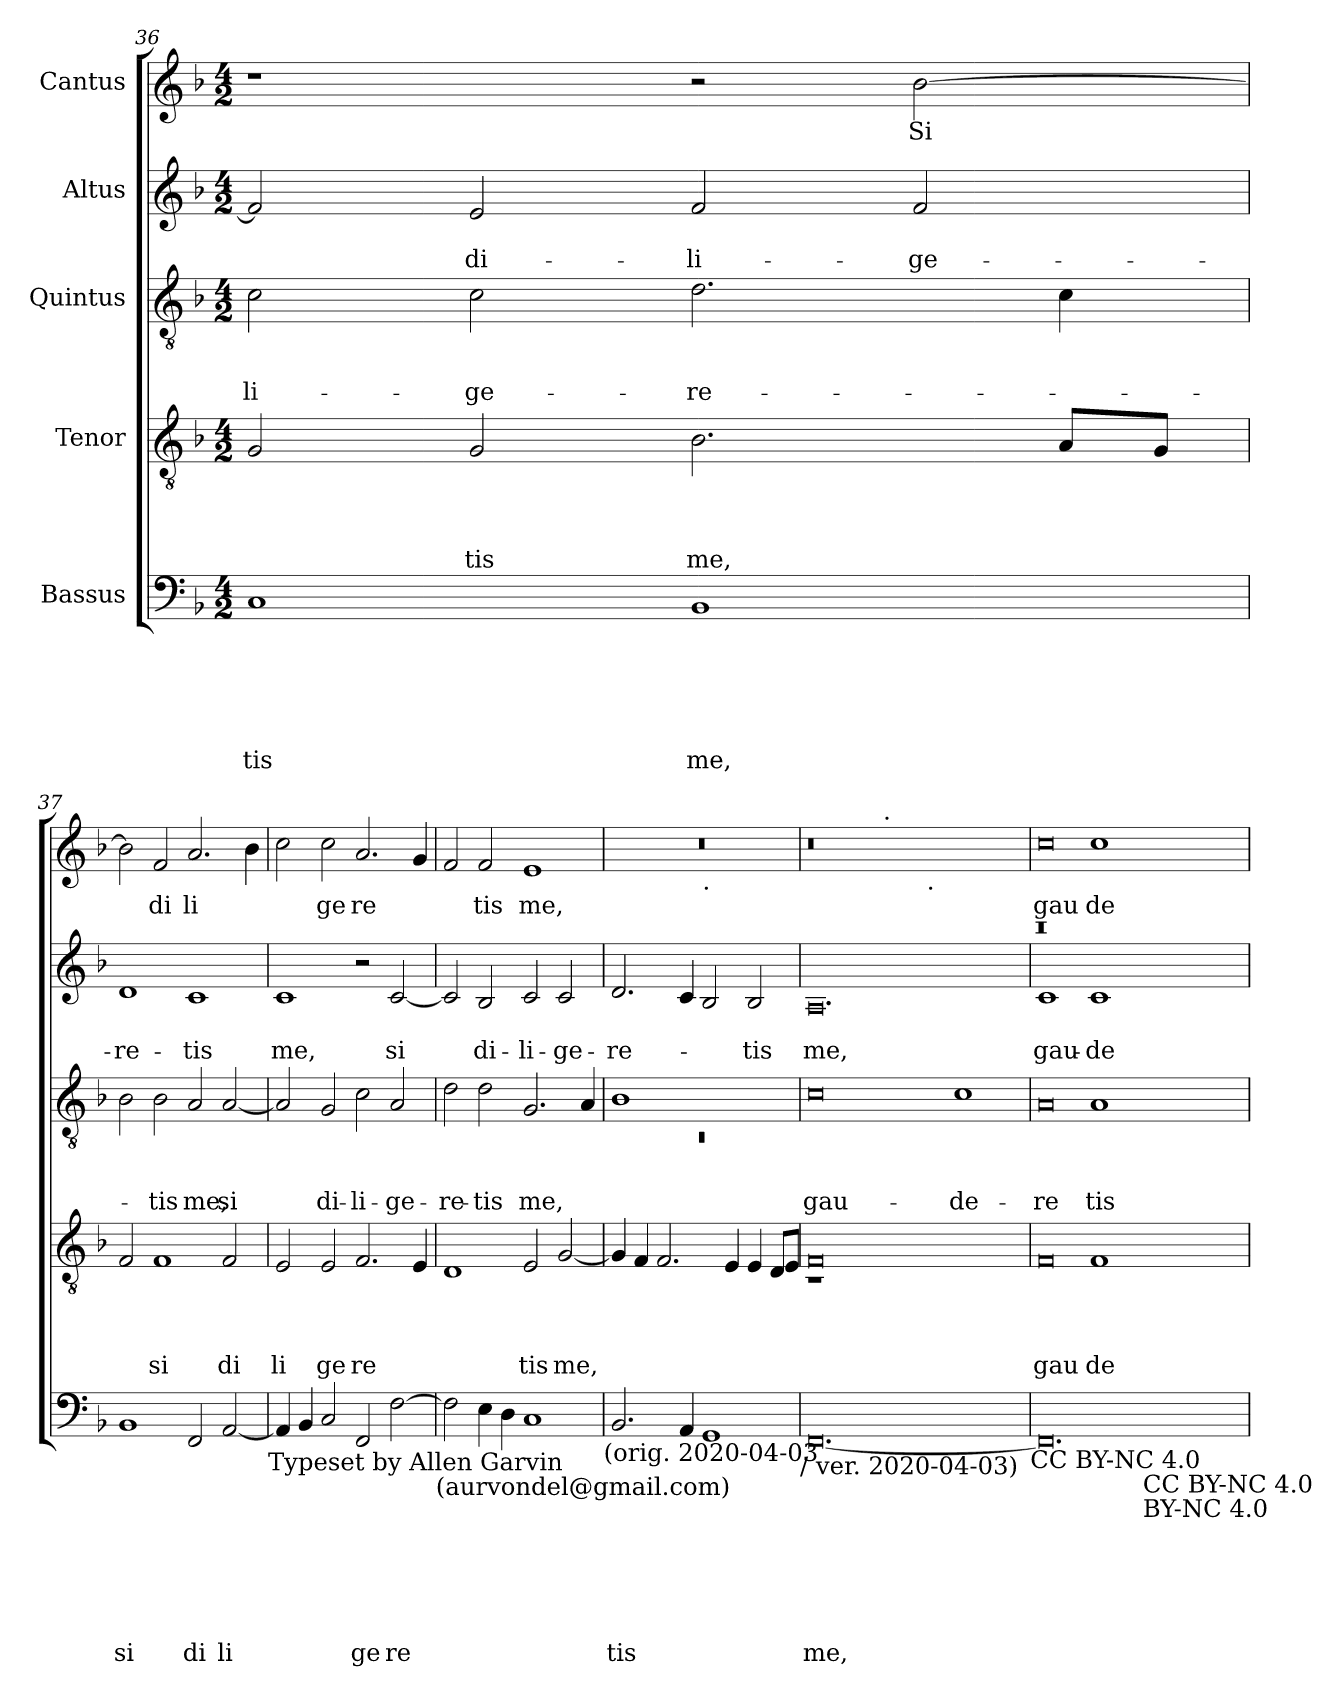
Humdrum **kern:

**kern	**text	**text	**text	**text	**text	**text	**kern	**text	**text	**text	**text	**kern	**text	**text	**text	**kern	**text	**text	**kern	**text
*part5	*part5	*part5	*part5	*part5	*part5	*part5	*part4	*part4	*part4	*part4	*part4	*part3	*part3	*part3	*part3	*part2	*part2	*part2	*part1	*part1
*staff5	*staff5	*staff5	*staff5	*staff5	*staff5	*staff5	*staff4	*staff4	*staff4	*staff4	*staff4	*staff3	*staff3	*staff3	*staff3	*staff2	*staff2	*staff2	*staff1	*staff1
*I"Bassus	*	*	*	*	*	*	*I"Tenor	*	*	*	*	*I"Quintus	*	*	*	*I"Altus	*	*	*I"Cantus	*
!!LO:LB:g=z
*clefF4	*	*	*	*	*	*	*clefGv2	*	*	*	*	*clefGv2	*	*	*	*clefG2	*	*	*clefG2	*
*k[b-]	*	*	*	*	*	*	*k[b-]	*	*	*	*	*k[b-]	*	*	*	*k[b-]	*	*	*k[b-]	*
*F:	*	*	*	*	*	*	*F:	*	*	*	*	*F:	*	*	*	*F:	*	*	*F:	*
*M4/2	*	*	*	*	*	*	*M4/2	*	*	*	*	*M4/2	*	*	*	*M4/2	*	*	*M4/2	*
=36	=36	=36	=36	=36	=36	=36	=36	=36	=36	=36	=36	=36	=36	=36	=36	=36	=36	=36	=36	=36
!	!	!	!	!	!	!LO:LY:b	!	!	!	!	!	!	!	!	!LO:LY:b	!	!	!	!	!
1C	.	.	.	.	.	tis	2G/	.	.	.	.	2c\	.	.	li-	2f/]	.	.	1r	.
!	!	!	!	!	!	!	!	!	!	!	!LO:LY:b	!	!	!	!LO:LY:b	!	!	!LO:LY:b	!	!
.	.	.	.	.	.	.	2G/	.	.	.	tis	2c\	.	.	-ge-	2e/	.	di-	.	.
!	!	!	!	!	!	!LO:LY:b	!	!	!	!	!LO:LY:b	!	!	!	!LO:LY:b	!	!	!LO:LY:b	!	!
1BB-	.	.	.	.	.	me,	2.B-\	.	.	.	me,	2.d\	.	.	-re-	2f/	.	-li-	2r	.
!	!	!	!	!	!	!	!	!	!	!	!	!	!	!	!	!	!	!LO:LY:b	!	!LO:LY:b
.	.	.	.	.	.	.	.	.	.	.	.	.	.	.	.	2f/	.	-ge-	[>2b-\	Si
.	.	.	.	.	.	.	8A/L	.	.	.	.	4c\	.	.	.	.	.	.	.	.
.	.	.	.	.	.	.	8G/J	.	.	.	.	.	.	.	.	.	.	.	.	.
=37	=37	=37	=37	=37	=37	=37	=37	=37	=37	=37	=37	=37	=37	=37	=37	=37	=37	=37	=37	=37
!	!	!	!	!	!	!LO:LY:b	!	!	!	!	!	!	!	!	!	!	!	!LO:LY:b	!	!
1BB-	.	.	.	.	.	si	2F/	.	.	.	.	2B-\	.	.	.	1d	.	-re-	2b-\]	.
!	!	!	!	!	!	!	!	!	!	!	!LO:LY:b	!	!	!	!LO:LY:b	!	!	!	!	!LO:LY:b
.	.	.	.	.	.	.	1F	.	.	.	si	2B-\	.	.	-tis	.	.	.	2f/	di
!	!	!	!	!	!	!LO:LY:b	!	!	!	!	!	!	!	!	!LO:LY:b	!	!	!LO:LY:b	!	!LO:LY:b
2FF/	.	.	.	.	.	di	.	.	.	.	.	2A/	.	.	me,	1c	.	-tis	2.a/	li
!	!	!	!	!	!	!LO:LY:b	!	!	!	!	!LO:LY:b	!	!	!	!LO:LY:b	!	!	!	!	!
[<2AA/	.	.	.	.	.	li	2F/	.	.	.	di	[<2A/	.	.	si	.	.	.	.	.
.	.	.	.	.	.	.	.	.	.	.	.	.	.	.	.	.	.	.	4b-\	.
!LO:TX:b:t=Typeset by Allen Garvin	!	!	!	!	!	!	!	!	!	!	!	!	!	!	!	!	!	!	!	!
=38	=38	=38	=38	=38	=38	=38	=38	=38	=38	=38	=38	=38	=38	=38	=38	=38	=38	=38	=38	=38
!	!	!	!	!	!	!	!	!	!	!	!LO:LY:b	!	!	!	!	!	!	!LO:LY:b	!	!
4AA/]	.	.	.	.	.	.	2E/	.	.	.	li	2A/]	.	.	.	1c	.	me,	2cc\	.
4BB-/	.	.	.	.	.	.	.	.	.	.	.	.	.	.	.	.	.	.	.	.
!	!	!	!	!	!	!	!	!	!	!	!LO:LY:b	!	!	!	!LO:LY:b	!	!	!	!	!LO:LY:b
2C/	.	.	.	.	.	.	2E/	.	.	.	ge	2G/	.	.	di-	.	.	.	2cc\	ge
!	!	!	!	!	!	!LO:LY:b	!	!	!	!	!LO:LY:b	!	!	!	!LO:LY:b	!	!	!	!	!LO:LY:b
2FF/	.	.	.	.	.	ge	2.F/	.	.	.	re	2c\	.	.	-li-	2r	.	.	2.a/	re
!	!	!	!	!	!	!LO:LY:b	!	!	!	!	!	!	!	!	!LO:LY:b	!	!	!LO:LY:b	!	!
[>2F\	.	.	.	.	.	re	.	.	.	.	.	2A/	.	.	-ge-	[<2c/	.	si	.	.
.	.	.	.	.	.	.	4E/	.	.	.	.	.	.	.	.	.	.	.	4g/	.
!LO:TX:b:t=(aurvondel@gmail.com)	!	!	!	!	!	!	!	!	!	!	!	!	!	!	!	!	!	!	!	!
=39	=39	=39	=39	=39	=39	=39	=39	=39	=39	=39	=39	=39	=39	=39	=39	=39	=39	=39	=39	=39
!	!	!	!	!	!	!	!	!	!	!	!	!	!	!	!LO:LY:b	!	!	!	!	!
2F\]	.	.	.	.	.	.	1D	.	.	.	.	2d\	.	.	-re-	2c/]	.	.	2f/	.
!	!	!	!	!	!	!	!	!	!	!	!	!	!	!	!LO:LY:b	!	!	!LO:LY:b	!	!LO:LY:b
4E\	.	.	.	.	.	.	.	.	.	.	.	2d\	.	.	-tis	2B-/	.	di-	2f/	tis
4D\	.	.	.	.	.	.	.	.	.	.	.	.	.	.	.	.	.	.	.	.
!	!	!	!	!	!	!	!	!	!	!	!LO:LY:b	!	!	!	!LO:LY:b	!	!	!LO:LY:b	!	!LO:LY:b
1C	.	.	.	.	.	.	2E/	.	.	.	tis	2.G/	.	.	me,	2c/	.	-li-	1e	me,
!	!	!	!	!	!	!	!	!	!	!	!LO:LY:b	!	!	!	!	!	!	!LO:LY:b	!	!
.	.	.	.	.	.	.	[<2G/	.	.	.	me,	.	.	.	.	2c/	.	-ge-	.	.
.	.	.	.	.	.	.	.	.	.	.	.	4A/	.	.	.	.	.	.	.	.
!LO:TX:b:t=(orig. 2020-04-03	!	!	!	!	!	!	!	!	!	!	!	!	!	!	!	!	!	!	!	!
=40	=40	=40	=40	=40	=40	=40	=40	=40	=40	=40	=40	=40	=40	=40	=40	=40	=40	=40	=40	=40
*	*	*	*	*	*	*	*	*	*	*	*	*^	*	*	*	*	*	*	*	*
!	!	!	!	!	!	!LO:LY:b	!	!	!	!	!	!	!LO:N:vis=1	!	!	!	!	!	!LO:LY:b	!	!
*	*	*	*	*	*	*	*	*	*	*	*	*	*	*	*	*	*	*	*	*^	*
2.BB-/	.	.	.	.	.	tis	4G/]	.	.	.	.	1B-	0rC	.	.	.	2.d/	.	-re-	0r	1ryy	.
.	.	.	.	.	.	.	4F/	.	.	.	.	.	.	.	.	.	.	.	.	.	.	.
.	.	.	.	.	.	.	2.F/	.	.	.	.	.	.	.	.	.	.	.	.	.	.	.
4AA/	.	.	.	.	.	.	.	.	.	.	.	.	.	.	.	.	4c/	.	.	.	.	.
!	!	!	!	!	!	!	!	!	!	!	!	!	!	!	!	!	!	!	!	!	!LO:TX:b:t=.	!
1GG	.	.	.	.	.	.	.	.	.	.	.	1ryy	.	.	.	.	2B-/	.	.	.	1ryy	.
.	.	.	.	.	.	.	4E/	.	.	.	.	.	.	.	.	.	.	.	.	.	.	.
!	!	!	!	!	!	!	!	!	!	!	!	!	!	!	!	!	!	!	!LO:LY:b	!	!	!
.	.	.	.	.	.	.	4E/	.	.	.	.	.	.	.	.	.	2B-/	.	-tis	.	.	.
.	.	.	.	.	.	.	8D/L	.	.	.	.	.	.	.	.	.	.	.	.	.	.	.
.	.	.	.	.	.	.	8E/J	.	.	.	.	.	.	.	.	.	.	.	.	.	.	.
*	*	*	*	*	*	*	*	*	*	*	*	*v	*v	*	*	*	*	*	*	*	*	*
!LO:TX:b:t=/ ver. 2020-04-03)	!	!	!	!	!	!	!	!	!	!	!	!	!	!	!	!	!	!	!	!	!
=41	=41	=41	=41	=41	=41	=41	=41	=41	=41	=41	=41	=41	=41	=41	=41	=41	=41	=41	=41	=41	=41
*	*	*	*	*	*	*	*^	*	*	*	*	*	*	*	*	*	*	*	*	*	*
!	!	!	!	!	!	!LO:LY:b	!	!LO:N:vis=1	!	!	!	!	!	!	!	!LO:LY:b	!	!	!LO:LY:b	!	!	!
*	*	*	*	*	*	*	*	*	*	*	*	*	*	*	*	*	*	*	*	*	*^	*
[<0.FF	.	.	.	.	.	me,	0F	0.rC	.	.	.	.	0c	.	.	gau-	0.A	.	me,	0r	1ryy	1ryy	.
.	.	.	.	.	.	.	.	.	.	.	.	.	.	.	.	.	.	.	.	.	4ryy	2ryy	.
!	!	!	!	!	!	!	!	!	!	!	!	!	!	!	!	!	!	!	!	!	!LO:TX:a:t=.	!	!
.	.	.	.	.	.	.	.	.	.	.	.	.	.	.	.	.	.	.	.	.	1..ryy	.	.
.	.	.	.	.	.	.	.	.	.	.	.	.	.	.	.	.	.	.	.	.	.	8ryy	.
.	.	.	.	.	.	.	.	.	.	.	.	.	.	.	.	.	.	.	.	.	.	32ryy	.
!	!	!	!	!	!	!	!	!	!	!	!	!	!	!	!	!	!	!	!	!	!	!LO:TX:b:t=.	!
.	.	.	.	.	.	.	.	.	.	.	.	.	.	.	.	.	.	.	.	.	.	1ryy	.
!	!	!	!	!	!	!	!	!	!	!	!	!	!	!	!	!LO:LY:b	!	!	!	!	!	!	!
.	.	.	.	.	.	.	1ryy	.	.	.	.	.	1c	.	.	-de-	.	.	.	1ryy	.	.	.
.	.	.	.	.	.	.	.	.	.	.	.	.	.	.	.	.	.	.	.	.	.	4ryy	.
.	.	.	.	.	.	.	.	.	.	.	.	.	.	.	.	.	.	.	.	.	.	16.ryy	.
!LO:TX:b:t=CC BY-NC 4.0	!	!	!	!	!	!	!	!	!	!	!	!	!	!	!	!	!	!	!	!	!	!	!
=42	=42	=42	=42	=42	=42	=42	=42	=42	=42	=42	=42	=42	=42	=42	=42	=42	=42	=42	=42	=42	=42	=42	=42
!	!	!	!	!	!	!	!	!	!	!	!	!LO:LY:b	!	!	!	!LO:LY:b	!LO:N:vis=1	!	!LO:LY:b	!	!	!	!LO:LY:b
*^	*	*	*	*	*	*	*	*	*	*	*	*	*^	*	*	*	*^	*	*	*	*v	*v	*
0.FF]	0ryy	.	.	.	.	.	.	0F	1ryy	.	.	.	gau	0A	1ryy	.	.	-re-	0raa	1c	.	gau-	0cc	1ryy	gau
!	!	!	!	!	!	!	!	!	!	!	!	!	!LO:LY:b	!	!	!	!	!LO:LY:b	!	!	!	!LO:LY:b	!	!	!LO:LY:b
.	.	.	.	.	.	.	.	.	1F	.	.	.	de	.	1A	.	.	-tis	.	1c	.	-de-	.	1cc	de
!	!LO:TX:b:t=CC BY-NC 4.0	!	!	!	!	!	!	!	!	!	!	!	!	!	!	!	!	!	!	!	!	!	!	!	!
!	!LO:TX:b:t=BY-NC 4.0	!	!	!	!	!	!	!	!	!	!	!	!	!	!	!	!	!	!	!	!	!	!	!	!
.	1ryy	.	.	.	.	.	.	1ryy	1ryy	.	.	.	.	1ryy	1ryy	.	.	.	1ryy	1ryy	.	.	1ryy	1ryy	.
*v	*v	*	*	*	*	*	*	*	*	*	*	*	*	*v	*v	*	*	*	*v	*v	*	*	*v	*v	*
*	*	*	*	*	*	*	*v	*v	*	*	*	*	*	*	*	*	*	*	*	*	*
=	=	=	=	=	=	=	=	=	=	=	=	=	=	=	=	=	=	=	=	=
*-	*-	*-	*-	*-	*-	*-	*-	*-	*-	*-	*-	*-	*-	*-	*-	*-	*-	*-	*-	*-
